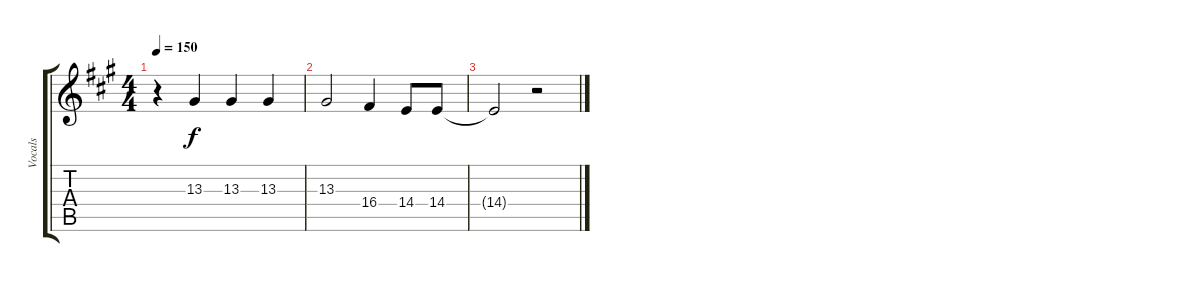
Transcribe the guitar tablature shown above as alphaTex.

\track ("Vocals" "Vocals") {instrument flute}
\staff {score tabs}
\tuning (E4 B3 G3 D3 A2 E2) {hide}
\ts (4 4)
\tempo 150
\clef g2
\ks a
r.4{dy f} 13.3.4 13.3.4 13.3.4 |
13.3.2 16.4.4 14.4.8 14.4.8 |
14.4{t}.2 r.2
